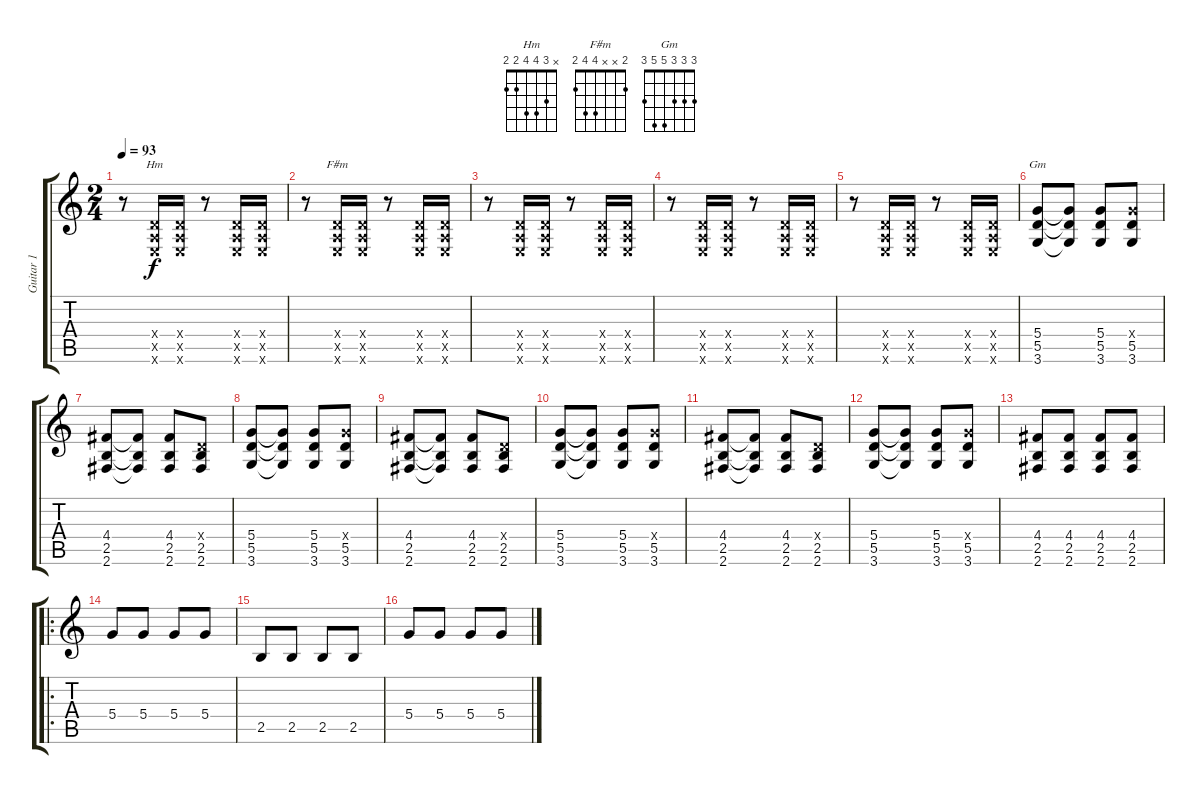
\track ("Guitar 1" "Guitar 1") {instrument distortionguitar}
\staff {score tabs}
\tuning (E4 B3 G3 D3 A2 E2) {hide}
\chord ("Hm" x 3 4 4 2 2)
\chord ("F#m" 2 x x 4 4 2)
\chord ("Gm" 3 3 3 5 5 3)
\ts (2 4)
\tempo 93
\clef g2
\ks c
r.8{dy f} (0.4{x} 0.5{x} 0.6{x}).16{ch "Hm"} (0.4{x} 0.5{x} 0.6{x}).16 r.8 (0.4{x} 0.5{x} 0.6{x}).16 (0.4{x} 0.5{x} 0.6{x}).16 |
r.8 (0.4{x} 0.5{x} 0.6{x}).16{ch "F#m"} (0.4{x} 0.5{x} 0.6{x}).16 r.8 (0.4{x} 0.5{x} 0.6{x}).16 (0.4{x} 0.5{x} 0.6{x}).16 |
r.8 (0.4{x} 0.5{x} 0.6{x}).16 (0.4{x} 0.5{x} 0.6{x}).16 r.8 (0.4{x} 0.5{x} 0.6{x}).16 (0.4{x} 0.5{x} 0.6{x}).16 |
r.8 (0.4{x} 0.5{x} 0.6{x}).16 (0.4{x} 0.5{x} 0.6{x}).16 r.8 (0.4{x} 0.5{x} 0.6{x}).16 (0.4{x} 0.5{x} 0.6{x}).16 |
r.8 (0.4{x} 0.5{x} 0.6{x}).16 (0.4{x} 0.5{x} 0.6{x}).16 r.8 (0.4{x} 0.5{x} 0.6{x}).16 (0.4{x} 0.5{x} 0.6{x}).16 |
(5.4 5.5 3.6).8{ch "Gm"} (5.4{t} 5.5{t} 3.6{t}).8 (5.4 5.5 3.6).8 (5.4{x} 5.5 3.6).8 |
(4.4 2.5 2.6).8 (4.4{t} 2.5{t} 2.6{t}).8 (4.4 2.5 2.6).8 (0.4{x} 2.5 2.6).8 |
(5.4 5.5 3.6).8 (5.4{t} 5.5{t} 3.6{t}).8 (5.4 5.5 3.6).8 (5.4{x} 5.5 3.6).8 |
(4.4 2.5 2.6).8 (4.4{t} 2.5{t} 2.6{t}).8 (4.4 2.5 2.6).8 (0.4{x} 2.5 2.6).8 |
(5.4 5.5 3.6).8 (5.4{t} 5.5{t} 3.6{t}).8 (5.4 5.5 3.6).8 (5.4{x} 5.5 3.6).8 |
(4.4 2.5 2.6).8 (4.4{t} 2.5{t} 2.6{t}).8 (4.4 2.5 2.6).8 (0.4{x} 2.5 2.6).8 |
(5.4 5.5 3.6).8 (5.4{t} 5.5{t} 3.6{t}).8 (5.4 5.5 3.6).8 (5.4{x} 5.5 3.6).8 |
(4.4 2.5 2.6).8 (4.4 2.5 2.6).8 (4.4 2.5 2.6).8 (4.4 2.5 2.6).8 |
\ro
5.4.8 5.4.8 5.4.8 5.4.8 |
2.5.8 2.5.8 2.5.8 2.5.8 |
5.4.8 5.4.8 5.4.8 5.4.8
